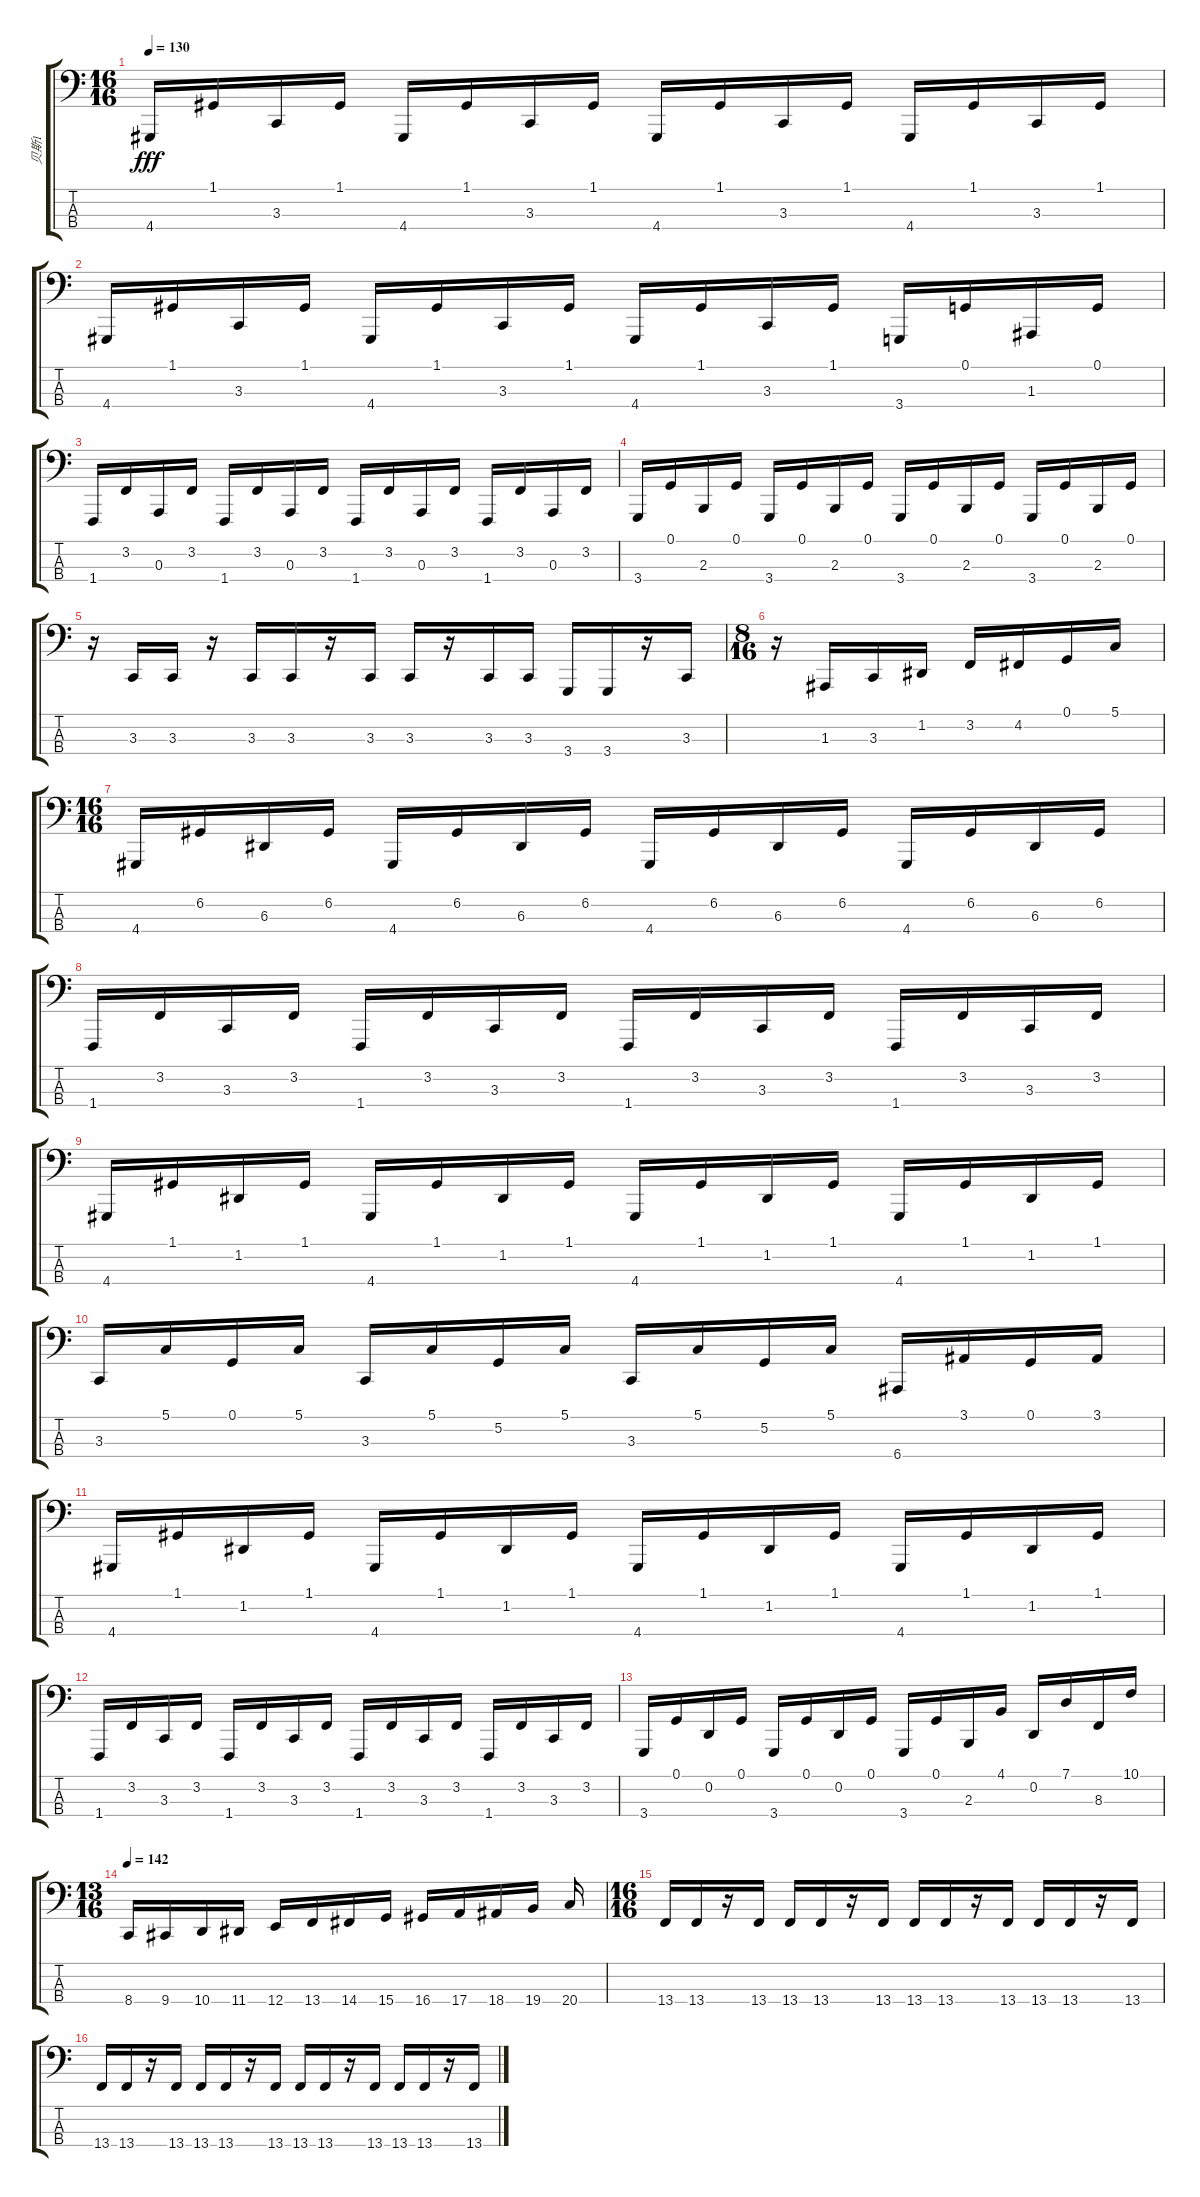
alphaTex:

\track ("贝斯1" "贝斯1") {instrument harpsichord}
\staff {score tabs}
\tuning (G2 D2 A1 E1) {hide}
\ts (16 16)
\tempo 130
\clef f4
\ks c
4.4.16{dy fff} 1.1.16 3.3.16 1.1.16 4.4.16 1.1.16 3.3.16 1.1.16 4.4.16 1.1.16 3.3.16 1.1.16 4.4.16 1.1.16 3.3.16 1.1.16 |
4.4.16 1.1.16 3.3.16 1.1.16 4.4.16 1.1.16 3.3.16 1.1.16 4.4.16 1.1.16 3.3.16 1.1.16 3.4.16 0.1.16 1.3.16 0.1.16 |
1.4.16 3.2.16 0.3.16 3.2.16 1.4.16 3.2.16 0.3.16 3.2.16 1.4.16 3.2.16 0.3.16 3.2.16 1.4.16 3.2.16 0.3.16 3.2.16 |
3.4.16 0.1.16 2.3.16 0.1.16 3.4.16 0.1.16 2.3.16 0.1.16 3.4.16 0.1.16 2.3.16 0.1.16 3.4.16 0.1.16 2.3.16 0.1.16 |
r.16 3.3.16 3.3.16 r.16 3.3.16 3.3.16 r.16 3.3.16 3.3.16 r.16 3.3.16 3.3.16 3.4.16 3.4.16 r.16 3.3.16 |
\ts (8 16)
r.16 1.3.16 3.3.16 1.2.16 3.2.16 4.2.16 0.1.16 5.1.16 |
\ts (16 16)
4.4.16 6.2.16 6.3.16 6.2.16 4.4.16 6.2.16 6.3.16 6.2.16 4.4.16 6.2.16 6.3.16 6.2.16 4.4.16 6.2.16 6.3.16 6.2.16 |
1.4.16 3.2.16 3.3.16 3.2.16 1.4.16 3.2.16 3.3.16 3.2.16 1.4.16 3.2.16 3.3.16 3.2.16 1.4.16 3.2.16 3.3.16 3.2.16 |
4.4.16 1.1.16 1.2.16 1.1.16 4.4.16 1.1.16 1.2.16 1.1.16 4.4.16 1.1.16 1.2.16 1.1.16 4.4.16 1.1.16 1.2.16 1.1.16 |
3.3.16 5.1.16 0.1.16 5.1.16 3.3.16 5.1.16 5.2.16 5.1.16 3.3.16 5.1.16 5.2.16 5.1.16 6.4.16 3.1.16 0.1.16 3.1.16 |
4.4.16 1.1.16 1.2.16 1.1.16 4.4.16 1.1.16 1.2.16 1.1.16 4.4.16 1.1.16 1.2.16 1.1.16 4.4.16 1.1.16 1.2.16 1.1.16 |
1.4.16 3.2.16 3.3.16 3.2.16 1.4.16 3.2.16 3.3.16 3.2.16 1.4.16 3.2.16 3.3.16 3.2.16 1.4.16 3.2.16 3.3.16 3.2.16 |
3.4.16 0.1.16 0.2.16 0.1.16 3.4.16 0.1.16 0.2.16 0.1.16 3.4.16 0.1.16 2.3.16 4.1.16 0.2.16 7.1.16 8.3.16 10.1.16 |
\ts (13 16)
\tempo 142
8.4.16 9.4.16 10.4.16 11.4.16 12.4.16 13.4.16 14.4.16 15.4.16 16.4.16 17.4.16 18.4.16 19.4.16 20.4.16 |
\ts (16 16)
13.4.16 13.4.16 r.16 13.4.16 13.4.16 13.4.16 r.16 13.4.16 13.4.16 13.4.16 r.16 13.4.16 13.4.16 13.4.16 r.16 13.4.16 |
13.4.16 13.4.16 r.16 13.4.16 13.4.16 13.4.16 r.16 13.4.16 13.4.16 13.4.16 r.16 13.4.16 13.4.16 13.4.16 r.16 13.4.16
